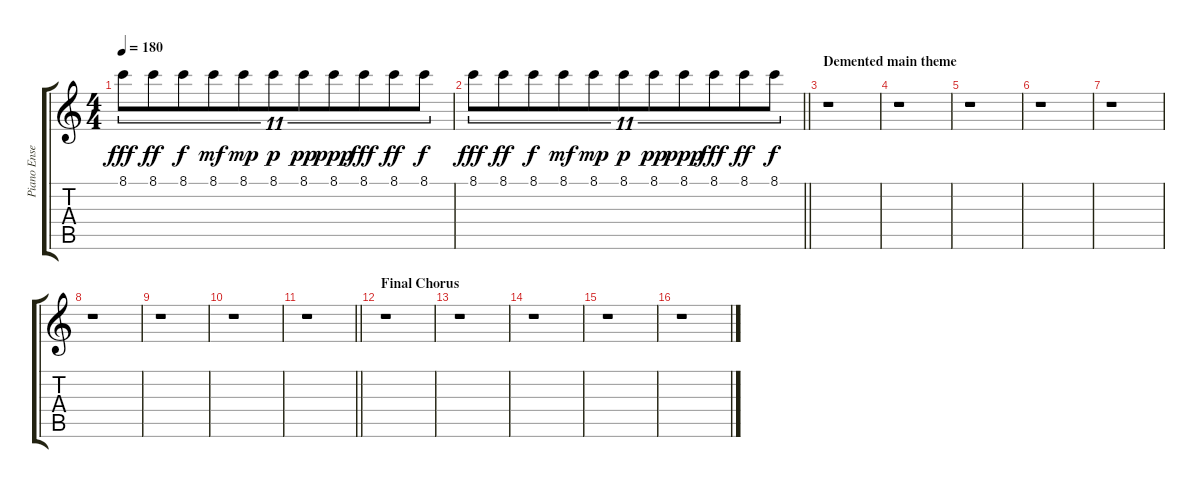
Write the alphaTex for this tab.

\track ("Piano Ensemble" "Piano Ense") {instrument acousticgrandpiano}
\staff {score tabs}
\tuning (E5 B4 G4 D4 A3 E3) {hide}
\ts (4 4)
\tempo 180
\clef g2
\ks c
8.1.8{tu (11 8) dy fff} 8.1.8{tu (11 8) dy ff} 8.1.8{tu (11 8) dy f} 8.1.8{tu (11 8) dy mf} 8.1.8{tu (11 8) dy mp} 8.1.8{tu (11 8) dy p} 8.1.8{tu (11 8) dy pp} 8.1.8{tu (11 8) dy ppp} 8.1.8{tu (11 8) dy fff} 8.1.8{tu (11 8) dy ff} 8.1.8{tu (11 8) dy f} |
\barLineRight lightlight
8.1.8{tu (11 8) dy fff} 8.1.8{tu (11 8) dy ff} 8.1.8{tu (11 8) dy f} 8.1.8{tu (11 8) dy mf} 8.1.8{tu (11 8) dy mp} 8.1.8{tu (11 8) dy p} 8.1.8{tu (11 8) dy pp} 8.1.8{tu (11 8) dy ppp} 8.1.8{tu (11 8) dy fff} 8.1.8{tu (11 8) dy ff} 8.1.8{tu (11 8) dy f} |
\section ("" "Demented main theme")
r.1 |
r.1 |
r.1 |
r.1 |
r.1 |
r.1 |
r.1 |
r.1 |
\barLineRight lightlight
r.1 |
\section ("" "Final Chorus")
r.1 |
r.1 |
r.1 |
r.1 |
r.1
